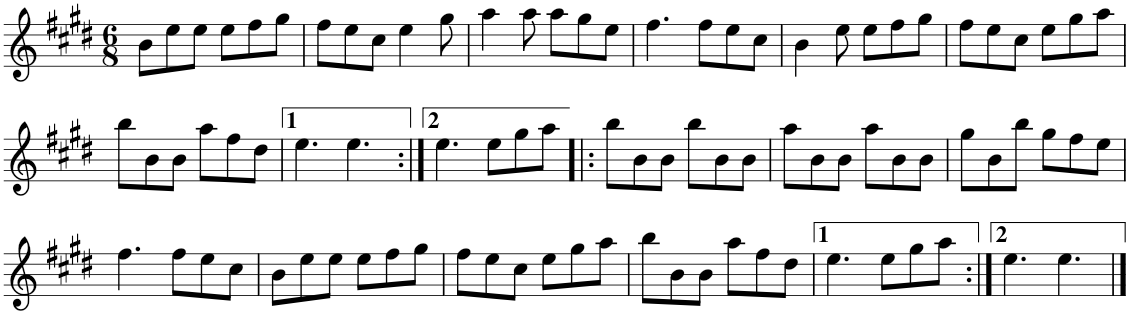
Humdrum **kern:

**kern
*part1
*staff1
*I"Piano
*I'Pno
*clefG2
*k[f#c#g#d#]
*E:
*M6/8
=1
8b\L
8ee\
8ee\J
8ee\L
8ff#\
8gg#\J
=2
8ff#\L
8ee\
8cc#\J
4ee\
8gg#\
=3
4aa\
8aa\
8aa\L
8gg#\
8ee\J
=4
4.ff#\
8ff#\L
8ee\
8cc#\J
=5
4b\
8ee\
8ee\L
8ff#\
8gg#\J
=6
8ff#\L
8ee\
8cc#\J
8ee\L
8gg#\
8aa\J
!!LO:LB:g=z
=7
8bb\L
8b\
8b\J
8aa\L
8ff#\
8dd#\J
=8
4.ee\
4.ee\
=9:|!
4.ee\
8ee\L
8gg#\
8aa\J
=10!|:
8bb\L
8b\
8b\J
8bb\L
8b\
8b\J
=11
8aa\L
8b\
8b\J
8aa\L
8b\
8b\J
=12
8gg#\L
8b\
8bb\J
8gg#\L
8ff#\
8ee\J
!!LO:LB:g=z
=13
4.ff#\
8ff#\L
8ee\
8cc#\J
=14
8b\L
8ee\
8ee\J
8ee\L
8ff#\
8gg#\J
=15
8ff#\L
8ee\
8cc#\J
8ee\L
8gg#\
8aa\J
=16
8bb\L
8b\
8b\J
8aa\L
8ff#\
8dd#\J
=17
4.ee\
8ee\L
8gg#\
8aa\J
=18:|!
4.ee\
4.ee\
==
*-
